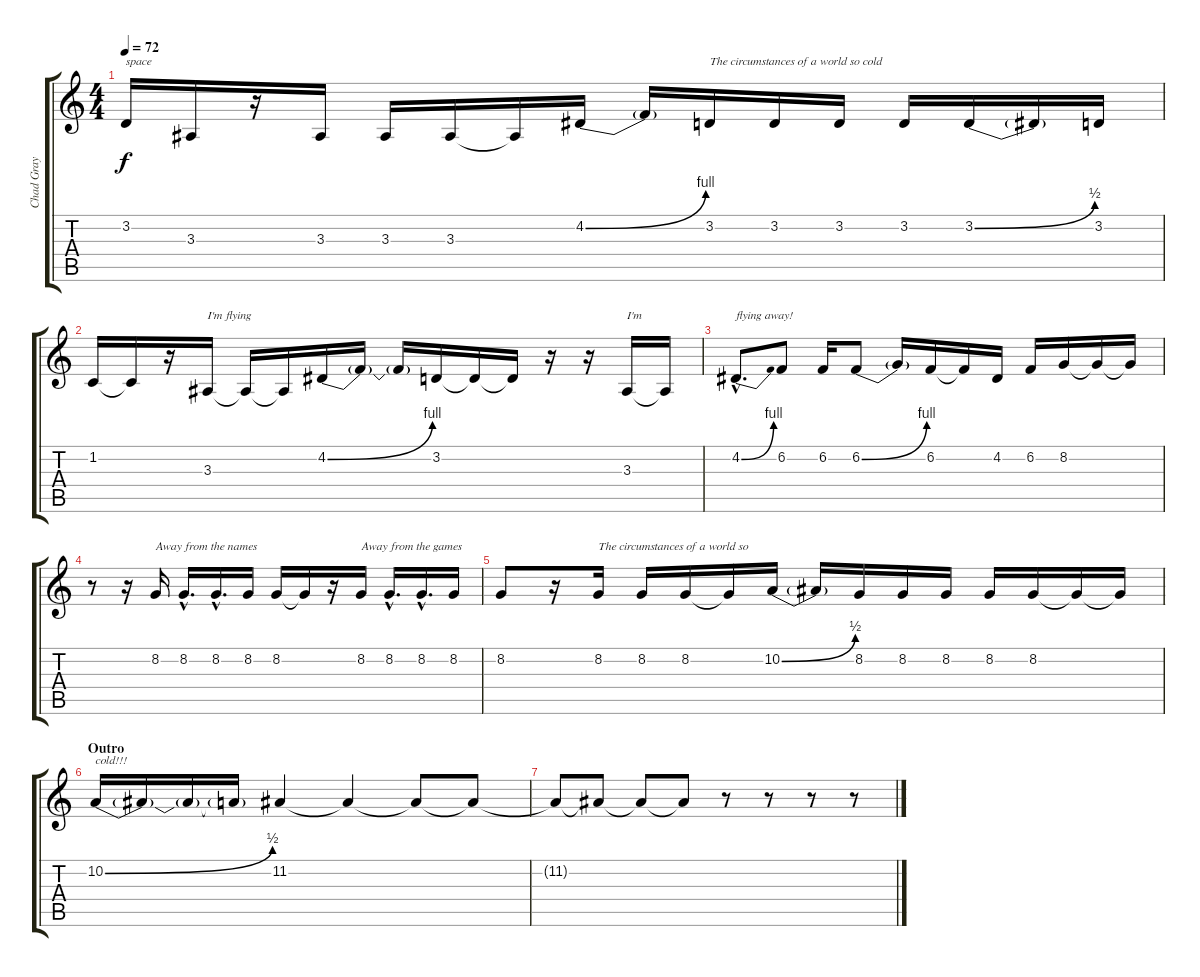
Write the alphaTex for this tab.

\track ("Chad Gray \"Chüd\" (Vocals)" "Chad Gray ") {instrument harmonica}
\staff {score tabs}
\tuning (E4 B3 G3 D3 A2 E2) {hide}
\ts (4 4)
\tempo 72
\clef g2
\ks c
3.2.16{txt "space" dy f} 3.3.16 r.16 3.3.16 3.3.16 3.3.16 3.3{t}.16 4.2{be (bend 0 0 60 4)}.16 4.2{t}.16 3.2.16{txt "The circumstances of a world so cold"} 3.2.16 3.2.16 3.2.16 3.2{be (bend 0 0 60 2)}.16 3.2{t}.16 3.2.16 |
1.2.16 1.2{t}.16 r.16 3.3.16{txt "I'm flying"} 3.3{t}.16 3.3{t}.16 4.2{be (bend 0 0 60 4)}.16 4.2{t}.16 4.2{t}.16 3.2.16 3.2{t}.16 3.2{t}.16 r.16 r.16 3.3.16{txt "I'm"} 3.3{t}.16 |
4.2{be (bend 0 0 60 4) hac}.8{d txt "flying away!"} 6.2.8 6.2.16 6.2{be (bend 0 0 60 4)}.8 6.2{t}.16 6.2.16 6.2{t}.16 4.2.16 6.2.16 8.2.16 8.2{t}.16 8.2{t}.16 |
r.8 r.16 8.2.16{txt "Away from the names"} 8.2{hac}.16{d} 8.2{hac}.16{d} 8.2.16 8.2.16 8.2{t}.16 r.16 8.2.16{txt "Away from the games"} 8.2{hac}.16{d} 8.2{hac}.16{d} 8.2.16 |
8.2.8 r.16 8.2.16{txt "The circumstances of a world so"} 8.2.16 8.2.16 8.2{t}.16 10.2{be (bend 0 0 60 2)}.16 10.2{t}.16 8.2.16 8.2.16 8.2.16 8.2.16 8.2.16 8.2{t}.16 8.2{t}.16 |
\section ("" "Outro")
10.2{be (bend 0 0 60 2)}.16{txt "cold!!!"} 10.2{t}.16 10.2{t}.16 10.2{t}.16 11.2.4 11.2{t}.4 11.2{t}.8 11.2{t}.8 |
11.2{t}.8 11.2{t}.8 11.2{t}.8 11.2{t}.8 r.8 r.8 r.8 r.8
